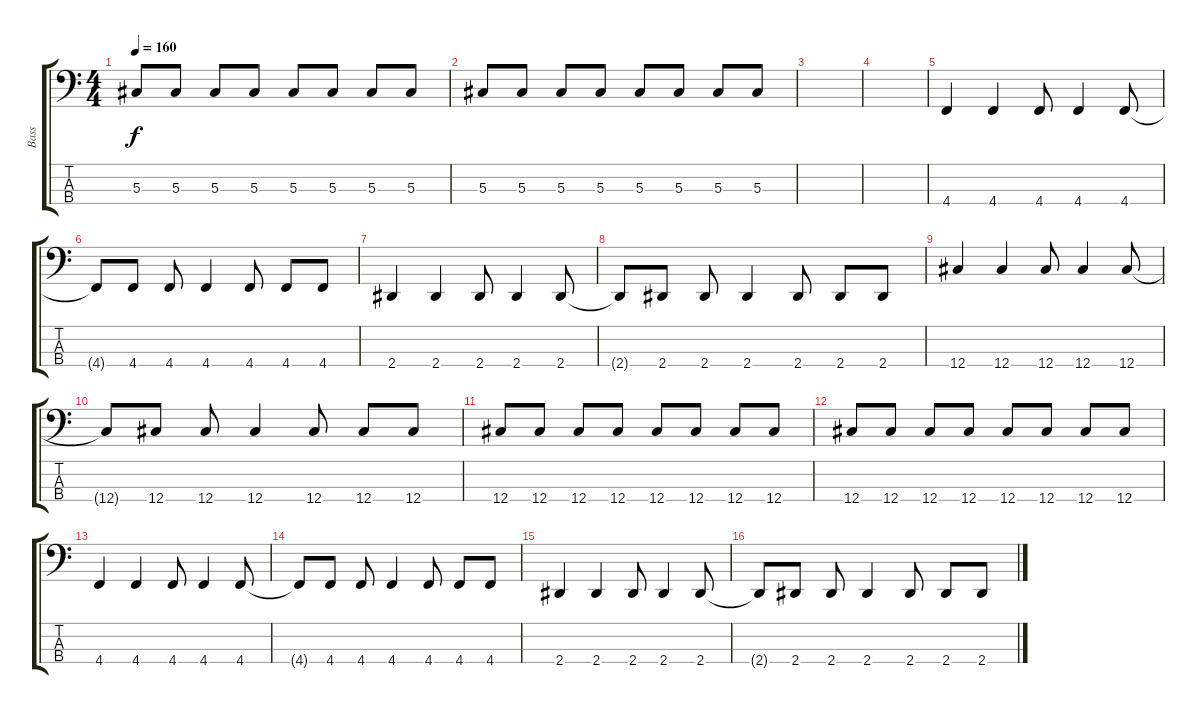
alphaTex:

\track ("Bass" "Bass") {instrument electricbasspick}
\staff {score tabs}
\tuning (Gb2 Db2 Ab1 Db1) {hide}
\ts (4 4)
\tempo 160
\clef f4
\ks c
5.3.8{dy f} 5.3.8 5.3.8 5.3.8 5.3.8 5.3.8 5.3.8 5.3.8 |
5.3.8 5.3.8 5.3.8 5.3.8 5.3.8 5.3.8 5.3.8 5.3.8 |
|
|
4.4.4 4.4.4 4.4.8 4.4.4 4.4.8 |
4.4{t}.8 4.4.8 4.4.8 4.4.4 4.4.8 4.4.8 4.4.8 |
2.4.4 2.4.4 2.4.8 2.4.4 2.4.8 |
2.4{t}.8 2.4.8 2.4.8 2.4.4 2.4.8 2.4.8 2.4.8 |
12.4.4 12.4.4 12.4.8 12.4.4 12.4.8 |
12.4{t}.8 12.4.8 12.4.8 12.4.4 12.4.8 12.4.8 12.4.8 |
12.4.8 12.4.8 12.4.8 12.4.8 12.4.8 12.4.8 12.4.8 12.4.8 |
12.4.8 12.4.8 12.4.8 12.4.8 12.4.8 12.4.8 12.4.8 12.4.8 |
4.4.4 4.4.4 4.4.8 4.4.4 4.4.8 |
4.4{t}.8 4.4.8 4.4.8 4.4.4 4.4.8 4.4.8 4.4.8 |
2.4.4 2.4.4 2.4.8 2.4.4 2.4.8 |
2.4{t}.8 2.4.8 2.4.8 2.4.4 2.4.8 2.4.8 2.4.8
